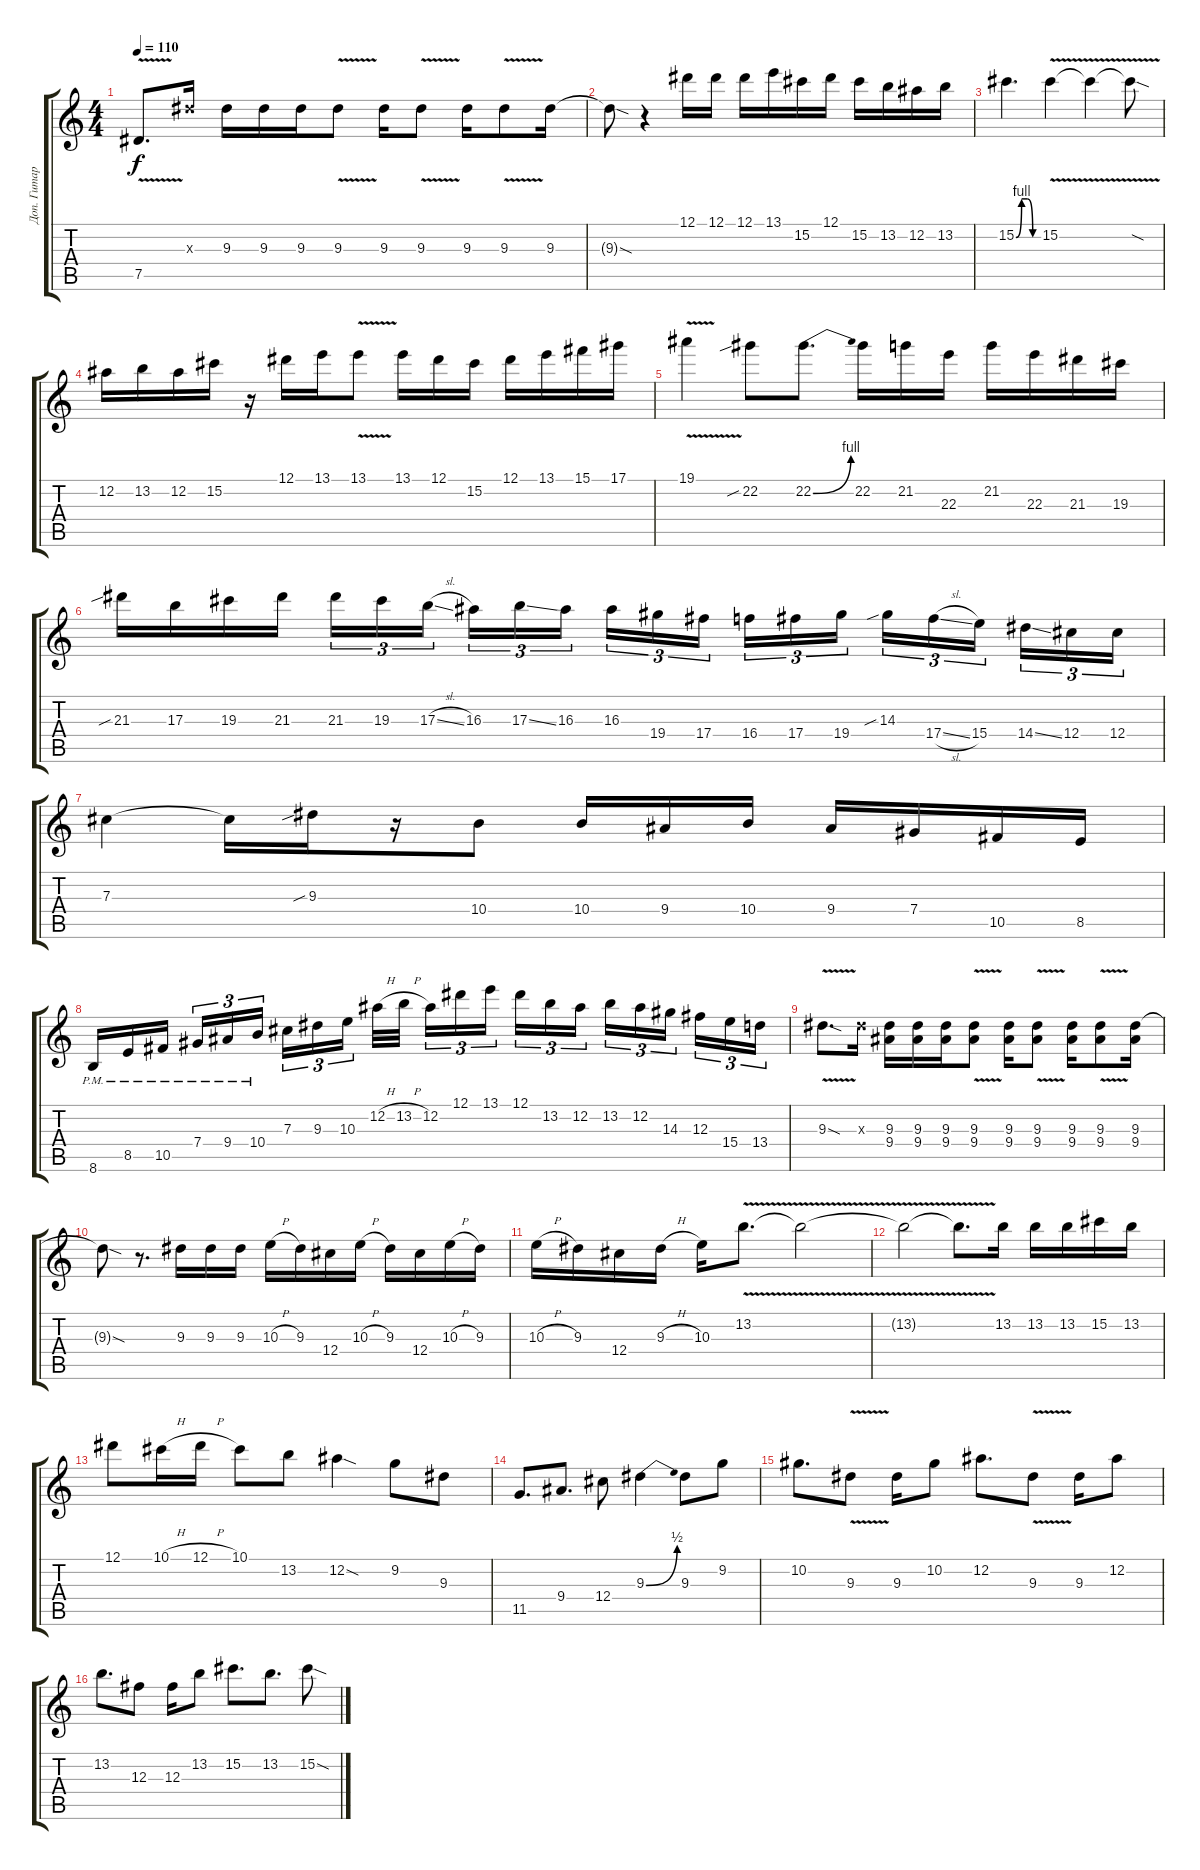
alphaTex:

\track ("Доп. Гитара" "Доп. Гитар") {instrument distortionguitar}
\staff {score tabs}
\tuning (Eb4 Bb3 Gb3 Db3 Ab2 Eb2) {hide}
\ts (4 4)
\tempo 110
\clef g2
\ks c
7.5{v}.8{d dy f} 9.3{x}.16 9.3.16 9.3.16 9.3.16 9.3{v}.8 9.3.16 9.3{v}.8 9.3.16 9.3{v}.8 9.3.16 |
9.3{sod t}.8 r.4 12.1.16 12.1.16 12.1.16 13.1.16 15.2.16 12.1.16 15.2.16 13.2.16 12.2.16 13.2.16 |
15.2{be (custom 0 0 15 4 30 4 45 0 60 0)}.4{d} 15.2{v}.4 15.2{v t}.4 15.2{sod t}.8 |
12.2.16 13.2.16 12.2.16 15.2.16 r.16 12.1.16 13.1.16 13.1{v}.8 13.1.16 12.1.16 15.2.16 12.1.16 13.1.16 15.1.16 17.1.16 |
19.1{v}.4 22.2{sib}.8 22.2{be (bend 0 0 60 4)}.8{d} 22.2.16 21.2.16 22.3.16 21.2.16 22.3.16 21.3.16 19.3.16 |
21.3{sib}.16 17.3.16 19.3.16 21.3.16 21.3.16{tu (3 2)} 19.3.16{tu (3 2)} 17.3{sl}.16{tu (3 2) beam splitsecondary} 16.3.16{tu (3 2)} 17.3{ss}.16{tu (3 2)} 16.3.16{tu (3 2)} 16.3.16{tu (3 2)} 19.4.16{tu (3 2)} 17.4.16{tu (3 2) beam splitsecondary} 16.4.16{tu (3 2)} 17.4.16{tu (3 2)} 19.4.16{tu (3 2)} 14.3{sib}.16{tu (3 2)} 17.4{sl}.16{tu (3 2)} 15.4.16{tu (3 2) beam splitsecondary} 14.4{ss}.16{tu (3 2)} 12.4.16{tu (3 2)} 12.4.16{tu (3 2)} |
7.3.4 7.3{t}.16 9.3{sib}.16 r.16 10.4.8 10.4.16 9.4.16 10.4.16 9.4.16 7.4.16 10.5.16 8.5.16 |
8.6{pm}.16 8.5{pm}.16 10.5{pm}.16{beam splitsecondary} 7.4{pm}.16{tu (3 2)} 9.4{pm}.16{tu (3 2)} 10.4{pm}.16{tu (3 2) beam splitsecondary} 7.3.16{tu (3 2)} 9.3.16{tu (3 2)} 10.3.16{tu (3 2) beam splitsecondary} 12.2{h}.32 13.2{h}.32 12.2.16{tu (3 2)} 12.1.16{tu (3 2)} 13.1.16{tu (3 2) beam splitsecondary} 12.1.16{tu (3 2)} 13.2.16{tu (3 2)} 12.2.16{tu (3 2)} 13.2.16{tu (3 2)} 12.2.16{tu (3 2)} 14.3.16{tu (3 2) beam splitsecondary} 12.3.16{tu (3 2)} 15.4.16{tu (3 2)} 13.4.16{tu (3 2)} |
9.3{v sod}.8{d} 9.3{x}.16 (9.3 9.4).16 (9.3 9.4).16 (9.3 9.4).16 (9.3{v} 9.4).8 (9.3 9.4).16 (9.3{v} 9.4).8 (9.3 9.4).16 (9.3{v} 9.4).8 (9.3 9.4).16 |
9.3{sod t}.8 r.8{d} 9.3.16 9.3.16 9.3.16 10.3{h}.16 9.3.16 12.4.16 10.3{h}.16 9.3.16 12.4.16 10.3{h}.16 9.3.16 |
10.3{h}.16 9.3.16 12.4.16 9.3{h}.16 10.3.16 13.2{v}.8{d} 13.2{v t}.2 |
13.2{v t}.2 13.2{v t}.8{d} 13.2.16 13.2.16 13.2.16 15.2.16 13.2.16 |
12.1.8 10.1{h}.16 12.1{h}.16 10.1.8 13.2.8 12.2{sod}.4 9.2.8 9.3.8 |
11.5.8{d} 9.4.8{d} 12.4.8 9.3{be (bend 0 0 60 2)}.4 9.3.8 9.2.8 |
10.2.8{d} 9.3{v}.8 9.3.16 10.2.8 12.2.8{d} 9.3{v}.8 9.3.16 12.2.8 |
13.2.8{d} 12.3.8 12.3.16 13.2.8 15.2.8{d} 13.2.8{d} 15.2{sod}.8
